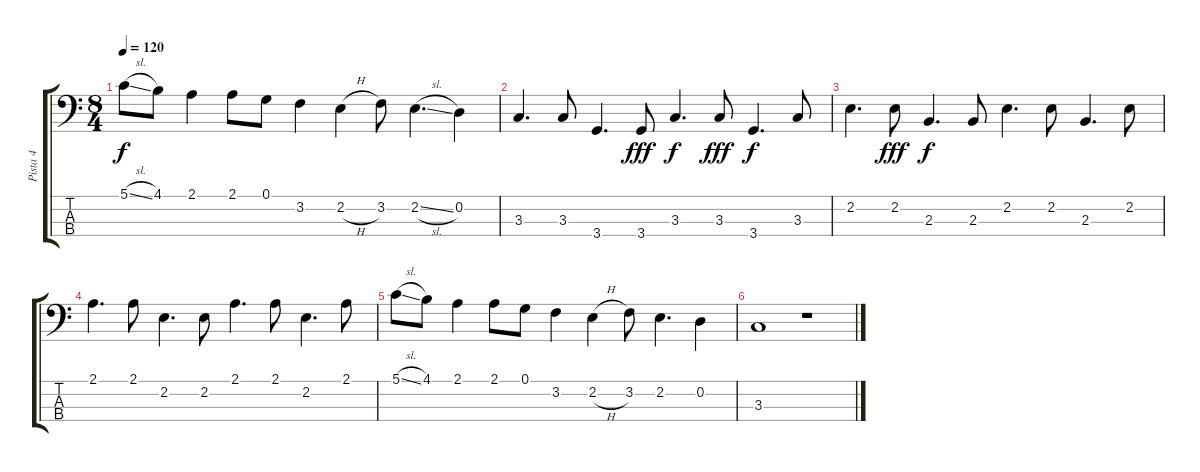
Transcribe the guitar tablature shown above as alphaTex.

\track ("Pista 4" "Pista 4") {instrument electricbassfinger}
\staff {score tabs}
\tuning (G2 D2 A1 E1) {hide}
\ts (8 4)
\tempo 120
\clef f4
\ks c
5.1{sl}.8{dy f} 4.1.8 2.1.4 2.1.8 0.1.8 3.2.4 2.2{h}.4 3.2.8 2.2{sl}.4{d} 0.2.4 |
3.3.4{d} 3.3.8 3.4.4{d} 3.4.8{dy fff} 3.3.4{d dy f} 3.3.8{dy fff} 3.4.4{d dy f} 3.3.8 |
2.2.4{d} 2.2.8{dy fff} 2.3.4{d dy f} 2.3.8 2.2.4{d} 2.2.8 2.3.4{d} 2.2.8 |
2.1.4{d} 2.1.8 2.2.4{d} 2.2.8 2.1.4{d} 2.1.8 2.2.4{d} 2.1.8 |
5.1{sl}.8 4.1.8 2.1.4 2.1.8 0.1.8 3.2.4 2.2{h}.4 3.2.8 2.2.4{d} 0.2.4 |
3.3.1 r.1
